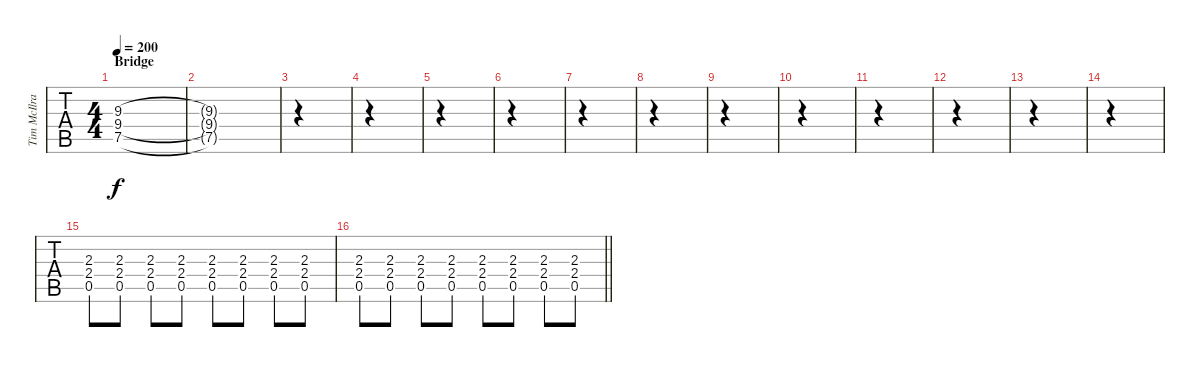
\track ("Tim McIlrath - Guitar One" "Tim McIlra") {instrument distortionguitar}
\staff {tabs}
\tuning (Eb4 Bb3 Gb3 Db3 Ab2 Eb2) {hide}
\ts (4 4)
\section ("" "Bridge")
\tempo 200
\clef g2
\ks ebminor
(9.3 9.4 7.5).1{dy f volume 0} |
(9.3{t} 9.4{t} 7.5{t}).1 |
|
|
|
|
|
|
|
|
|
|
|
|
(2.3 2.4 0.5).8 (2.3 2.4 0.5).8 (2.3 2.4 0.5).8 (2.3 2.4 0.5).8 (2.3 2.4 0.5).8 (2.3 2.4 0.5).8 (2.3 2.4 0.5).8 (2.3 2.4 0.5).8 |
\barLineRight lightlight
(2.3 2.4 0.5).8 (2.3 2.4 0.5).8 (2.3 2.4 0.5).8 (2.3 2.4 0.5).8 (2.3 2.4 0.5).8 (2.3 2.4 0.5).8 (2.3 2.4 0.5).8 (2.3 2.4 0.5).8
